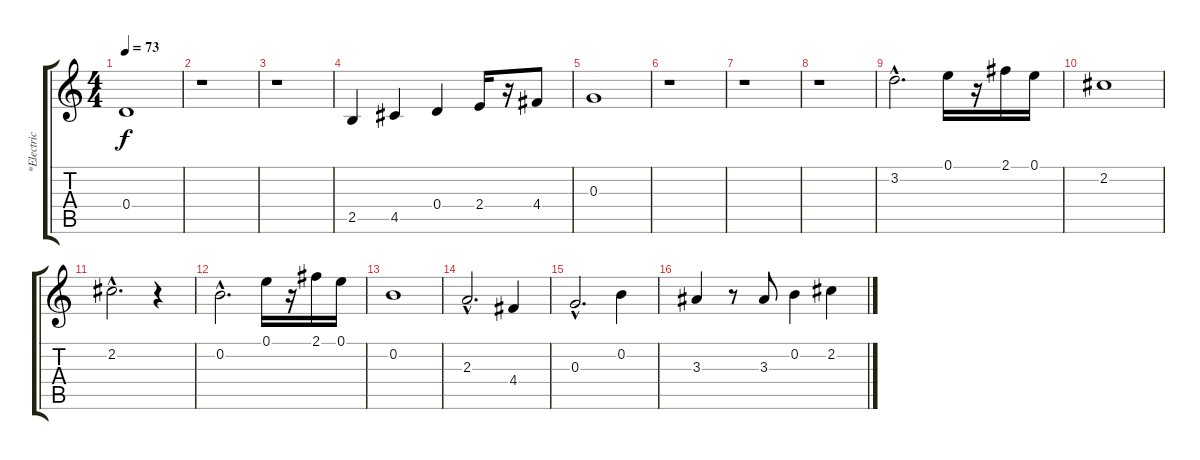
\track ("*Electric Guitar 5" "*Electric ") {instrument electricguitarclean}
\staff {score tabs}
\tuning (E4 B3 G3 D3 A2 E2) {hide}
\ts (4 4)
\tempo 73
\clef g2
\ks c
0.4.1{dy f} |
r.1 |
r.1 |
2.5.4 4.5.4 0.4.4 2.4.16 r.16 4.4.8 |
0.3.1 |
r.1 |
r.1 |
r.1 |
3.2{hac}.2{d} 0.1.16 r.16 2.1.16 0.1.16 |
2.2.1 |
2.2{hac}.2{d} r.4 |
0.2{hac}.2{d} 0.1.16 r.16 2.1.16 0.1.16 |
0.2.1 |
2.3{hac}.2{d} 4.4.4 |
0.3{hac}.2{d} 0.2.4 |
3.3.4 r.8 3.3.8 0.2.4 2.2.4
